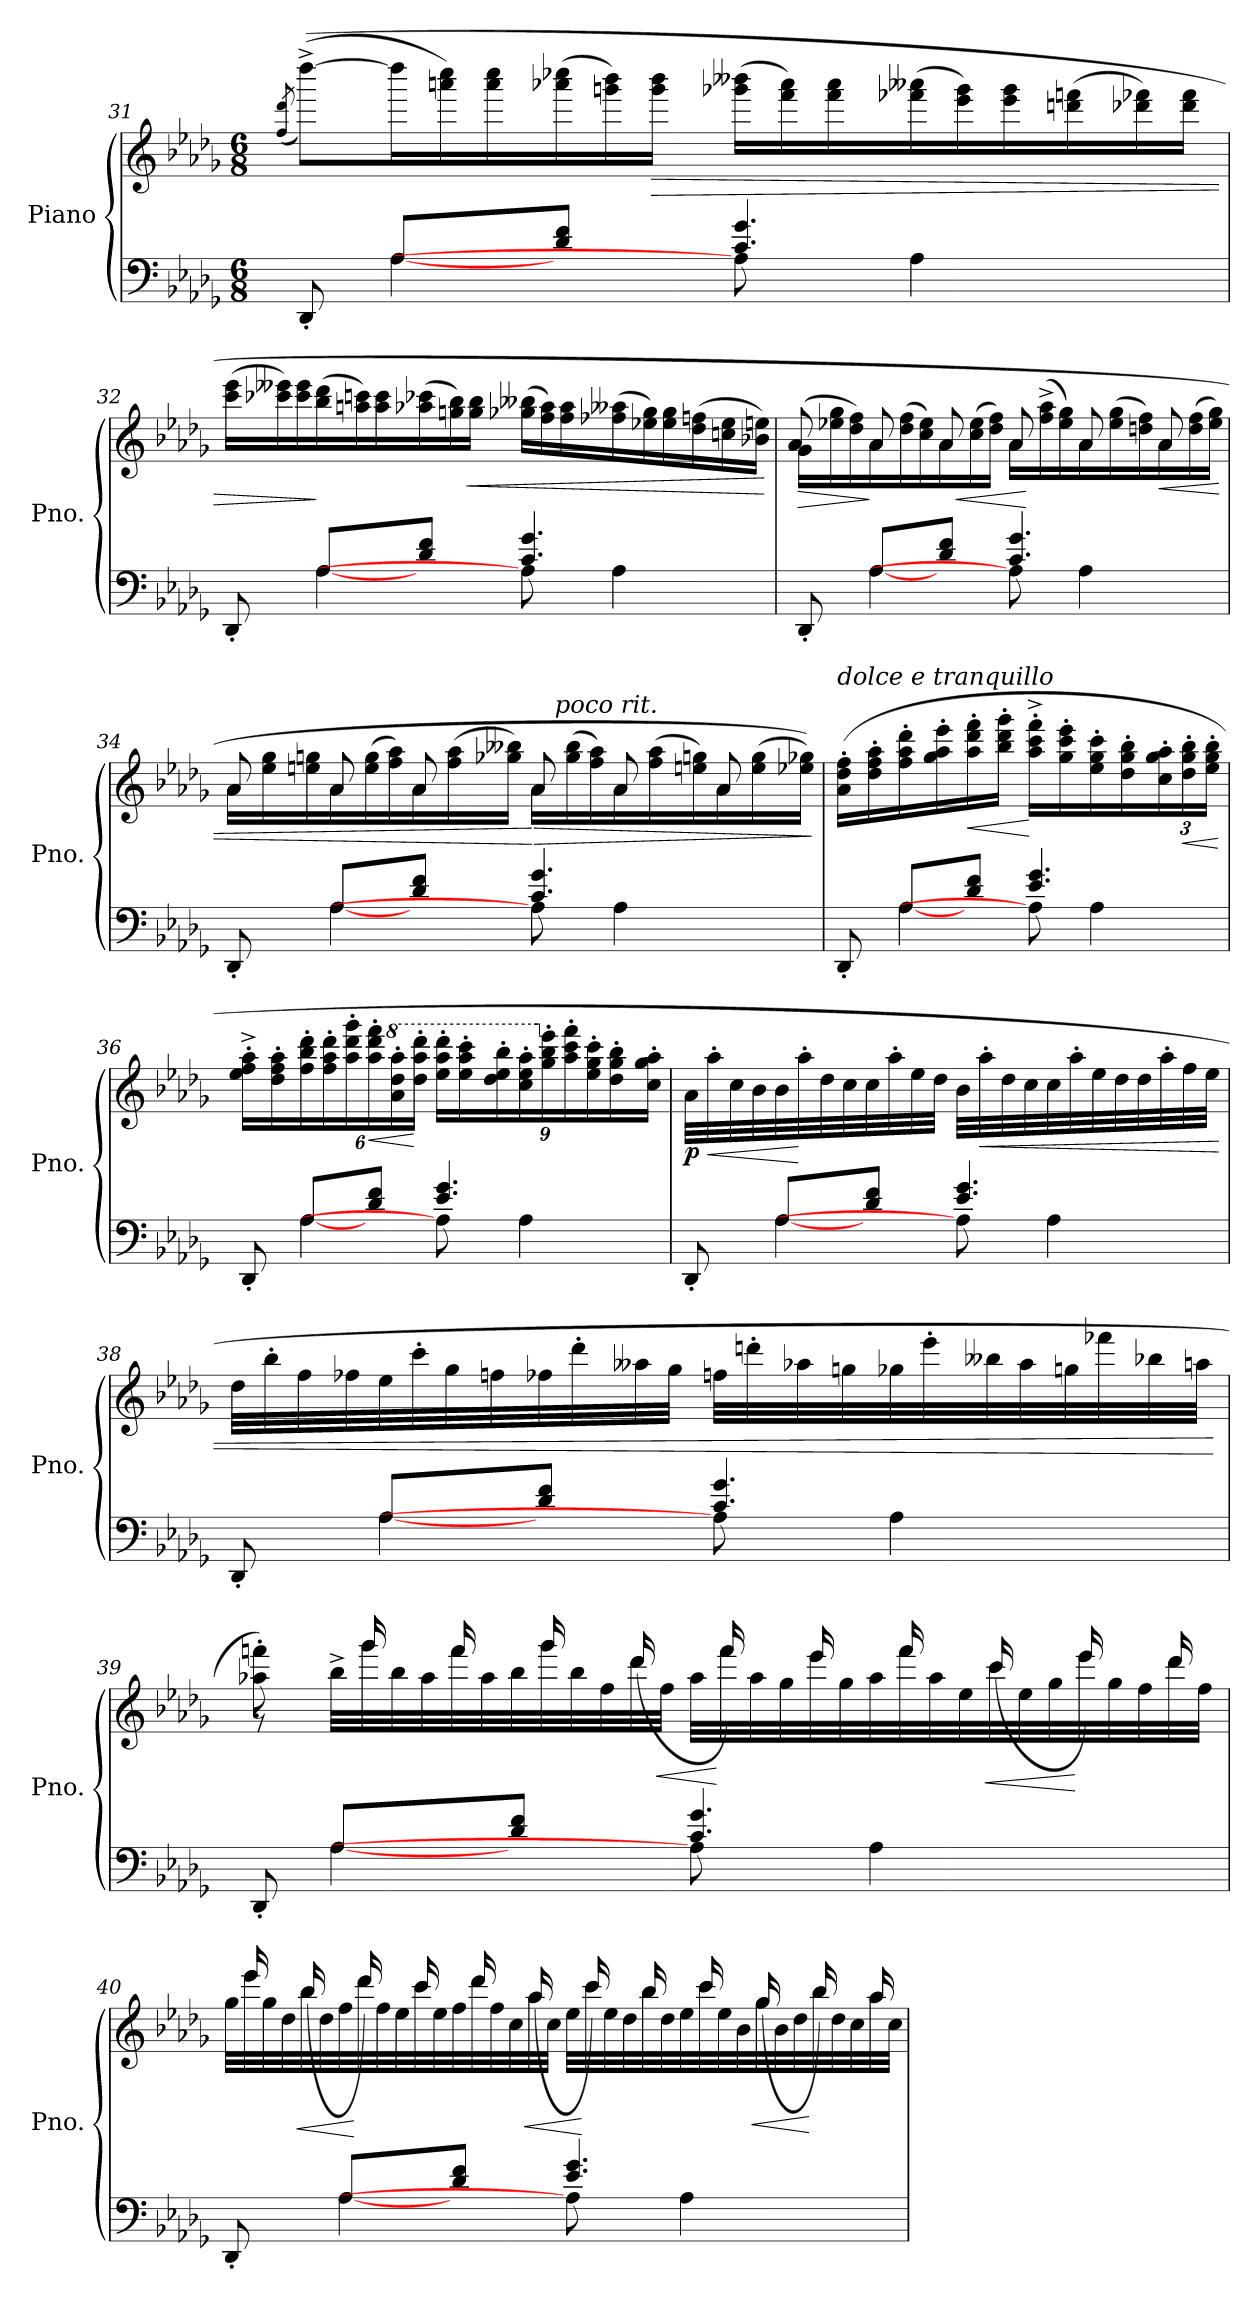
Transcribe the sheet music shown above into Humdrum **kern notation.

**kern	**kern	**dynam
*part1	*part1	*part1
*staff2	*staff1	*staff1/2
*I"Piano	*	*
*I'Pno.	*	*
!!LO:LB:g=z
*clefF4	*clefG2	*
*k[b-e-a-d-g-]	*k[b-e-a-d-g-]	*
*M6/8	*M6/8	*
=31	=31	=31
.	(>8qff/ 8qddd-/	.
*^	*	*
8DD-'/	8ryy	(([8dddd-^\L)	.
*	*	*Xtuplet	*
4A-\	[8A-/L	24dddd-\L]	.
.	.	24aaan\ 24cccc\)	.
.	.	24aaa\ 24cccc\	.
.	8d-/ 8f/J	(24aaa-X\ 24cccc-X\	.
.	.	24gggn\ 24bbb-\)	.
!	!	!	!LO:HP:b
.	.	24ggg\ 24bbb-\JJ	>
8A-\]	4.c/ 4.g-/	(24ggg-X\ 24bbb--X\LL	.
.	.	24fff\ 24aaa-\)	.
.	.	24fff\ 24aaa-\	.
4A-\	.	(24fff-X\ 24aaa--X\	.
.	.	24eee-\ 24ggg-\)	.
.	.	24eee-\ 24ggg-\	.
.	.	(24dddn\ 24fffn\	.
.	.	24ddd-X\ 24fff-X\)	.
.	.	24ddd-\ 24fff-\JJ	.
=32	=32	=32	=32
8DD-'/	8ryy	(24ccc\ 24eee-\LL	.
.	.	24ccc-X\ 24eee--X\)	.
.	.	24ccc-\ 24eee--\	.
4A-\	[8A-/L	(24bb-\ 24ddd-\	]
.	.	24aan\ 24cccn\)	.
.	.	24aa\ 24ccc\	.
.	8d-/ 8f/J	(24aa-X\ 24ccc-X\	.
.	.	24ggn\ 24bb-\)	.
!	!	!	!LO:HP:b
.	.	24gg\ 24bb-\JJ	<
8A-\]	4.c/ 4.g-/	(24gg-X\ 24bb--X\LL	.
.	.	24ff\ 24aa-\)	.
.	.	24ff\ 24aa-\	.
4A-\	.	(24ff-X\ 24aa--X\	.
.	.	24ee-X\ 24gg-\)	.
.	.	24ee-\ 24gg-\	.
.	.	(24dd-\ 24ffn\	.
.	.	24ccn\ 24ee-\	.
.	.	24b-X\ 24een\JJ)	.
*v	*v	*	*
.	.	[
!!LO:PB:g=z
=33	=33	=33
*^	*	*
!	!	!	!LO:HP:b
*	*	*^	*
8DD-'/	8ryy	(>24g-\LL	8a-/	>
.	.	24ee-X\ 24gg-\	.	.
.	.	24dd-\ 24ff\)	.	.
4A-\	[8A-/L	24a-\	8a-/	]
.	.	(>24dd-\ 24ff\	.	.
.	.	24cc\ 24ee-\)	.	.
.	8d-/ 8f/J	24a-\	8a-/	.
!	!	!	!	!LO:HP:b
.	.	(>24cc\ 24ee-\	.	<
.	.	24dd-\ 24ff\JJ)	.	.
8A-\]	4.c/ 4.g-/	24a-\LL	8a-/	.
.	.	(>24ff\^ 24aa-\^	.	[
.	.	24ee-\ 24gg-\)	.	.
4A-\	.	24a-\	8a-/	.
.	.	(>24ee-\ 24gg-\	.	.
.	.	24ddn\ 24ff\)	.	.
!	!	!	!	!LO:HP:b
.	.	24a-\	8a-/	<
.	.	(>24dd\ 24ff\	.	.
.	.	24ee-\ 24gg-\JJ)	.	.
=34	=34	=34	=34	=34
8DD-'/	8ryy	24a-\LL	8a-/	.
.	.	24ee-\ 24gg-\	.	.
.	.	24een\ 24ggn\	.	.
4A-\	[8A-/L	24a-\	8a-/	.
.	.	(>24ee\ 24gg\	.	.
.	.	24ff\ 24aa-\)	.	.
.	8d-/ 8f/J	24a-\	8a-/	.
.	.	(>24ff\ 24aa-\	.	.
.	.	24gg-X\ 24bb--X\JJ)	.	.
!	!	!	!	!LO:HP:n=1:b
8A-\]	4.c/ 4.g-/	24a-\LL	8a-/	[ >
!	!	!LO:TX:a:i:t=poco rit.	!	!
.	.	(>24gg-\ 24bb--\	.	.
.	.	24ff\ 24aa-\)	.	.
4A-\	.	24a-\	8a-/	.
.	.	(>24ff\ 24aa-\	.	.
.	.	24een\ 24ggn\)	.	.
.	.	24a-\	8a-/	.
.	.	(>24ee\ 24gg\	.	.
.	.	24ee-X\ 24gg-X\JJ))	.	.
*v	*v	*	*	*
*	*v	*v	*
.	.	]
!!LO:LB:g=z
=35	=35	=35
*^	*	*
!	!	!LO:TX:a:i:t=dolce e tranquillo	!
8DD-'/	8ryy	(16a-\' 16dd-\' 16ff\'LL	.
.	.	16dd-\' 16ff\' 16aa-\'	.
4A-\	[8A-/L	16ff\' 16aa-\' 16ddd-\'	.
.	.	16gg-\' 16aa-\' 16eee-\'	.
!	!	!	!LO:HP:b
.	8d-/ 8f/J	16aa-\' 16ddd-\' 16fff\'	<
.	.	16bb-\' 16ddd-\' 16ggg-\'JJ	.
8A-\]	4.e-/ 4.g-/	16aa-\^' 16ccc\^' 16fff\^'LL	[
.	.	16gg-\' 16ccc\' 16eee-\'	.
4A-\	.	16ee-\' 16gg-\' 16ccc\'	.
.	.	16dd-\' 16gg-\' 16bb-\'	.
*	*	*tuplet	*
*	*	*Xbrackettup	*
.	.	24cc\' 24gg-\' 24aa-\'	.
!	!	!	!LO:HP:b
.	.	24dd-\' 24gg-\' 24bb-\'	<
.	.	24ee-\' 24gg-\' 24bb-\'JJ	.
*v	*v	*	*
.	.	[
=36	=36	=36
*^	*	*
8DD-'/	8ryy	16ee-\'^ 16ff\'^ 16aa-\'^LL	.
.	.	16dd-\' 16ff\' 16aa-\'	.
4A-\	[8A-/L	24ff\' 24bb-\' 24ddd-\'	.
.	.	24ff\' 24aa-\' 24ddd-\'	.
.	.	24aa-\' 24ddd-\' 24ggg-\'	.
!	!	!	!LO:HP:b
.	8d-/ 8f/J	24aa-\' 24ddd-\' 24fff\'	<
*	*	*8va	*
.	.	24aa-\' 24ddd-\' 24aaa-\'	.
.	.	24ddd-\' 24aaa-\' 24dddd-\'JJ	[
8A-\]	4.e-/ 4.g-/	24eee-\' 24aaa-\' 24dddd-\'LL	.
.	.	24eee-\' 24aaa-\' 24cccc\'	.
.	.	24ddd-\' 24eee-\' 24bbb-\'	.
4A-\	.	24ccc\' 24eee-\' 24aaa-\'	.
*	*	*X8va	*
.	.	24gg-\' 24bb-\' 24eee-\'	.
.	.	24aa-\' 24ccc\' 24fff\'	.
.	.	24ee-\' 24gg-\' 24ccc\'	.
.	.	24dd-\' 24gg-\' 24bb-\'	.
.	.	24cc\' 24gg-\' 24aa-\'JJ	.
!!LO:LB:g=z
=37	=37	=37	=37
!	!	!	!LO:DY:b
8DD-'/	8ryy	32a-\LLL	p
!	!	!	!LO:HP:b
.	.	32aa-'\	<
.	.	32cc\	.
.	.	32b-\	.
4A-\	[8A-/L	32b-\	.
.	.	32aa-'\	[
.	.	32dd-\	.
.	.	32cc\	.
.	8d-/ 8f/J	32cc\	.
.	.	32aa-'\	.
.	.	32ee-\	.
.	.	32dd-\JJJ	.
8A-\]	4.e-/ 4.g-/	32b-\LLL	.
!	!	!	!LO:HP:b
.	.	32aa-'\	<
.	.	32dd-\	.
.	.	32cc\	.
4A-\	.	32cc\	.
.	.	32aa-'\	.
.	.	32ee-\	.
.	.	32dd-\	.
.	.	32dd-\	.
.	.	32aa-'\	.
.	.	32ff\	.
.	.	32ee-\JJJ	.
=38	=38	=38	=38
8DD-'/	8ryy	32dd-\LLL	.
.	.	32bb-'\	.
.	.	32ff\	.
.	.	32ff-X\	.
4A-\	[8A-/L	32ee-\	.
.	.	32ccc'\	.
.	.	32gg-\	.
.	.	32ffn\	.
.	8d-/ 8f/J	32ff-X\	.
.	.	32ddd-'\	.
.	.	32aa--X\	.
.	.	32gg-\JJJ	.
8A-\]	4.c/ 4.g-/	32ffn\LLL	.
.	.	32dddn'\	.
.	.	32aa-X\	.
.	.	32ggn\	.
4A-\	.	32gg-X\	.
.	.	32eee-'\	.
.	.	32bb--X\	.
.	.	32aa-\	.
.	.	32ggn\	.
.	.	32fff-X\	.
.	.	32bb-X\	.
.	.	32aan\JJJ	.
*v	*v	*	*
.	.	[
!!LO:LB:g=z
=39	=39	=39
*^	*^	*
!	!	!	!	!LO:DY:b
8DD-'/	8ryy	8aa-X\' 8fffn\')	8r	other-dynamics
*	*	*Xtuplet	*	*
4A-\	[8A-/L	48bb-^\LLL	48ryy	.
.	.	48ggg-\	24ggg-/	.
.	.	48bb-\	.	.
.	.	48aa-\	48ryy	.
.	.	48fff\	24fff/	.
.	.	48aa-\	.	.
.	8d-/ 8f/J	48bb-\	48ryy	.
.	.	48ggg-\	24ggg-/	.
.	.	48bb-\	.	.
.	.	48ff\	48ryy	.
.	.	48ddd-\	(24ddd-/	.
!	!	!	!	!LO:HP:b
.	.	48ff\JJJ	.	<
8A-\]	4.c/ 4.g-/	48aa-\LLL	48ryy	.
.	.	48fff\	24fff/)	[
.	.	48aa-\	.	.
.	.	48gg-\	48ryy	.
.	.	48eee-\	24eee-/	.
.	.	48gg-\	.	.
4A-\	.	48aa-\	48ryy	.
.	.	48fff\	24fff/	.
.	.	48aa-\	.	.
.	.	48ee-\	48ryy	.
!	!	!	!	!LO:HP:b
.	.	48ccc\	(>24ccc/	<
.	.	48ee-\	.	.
.	.	48gg-\	48ryy	.
.	.	48eee-\	24eee-/)	[
.	.	48gg-\	.	.
.	.	48ff\	48ryy	.
.	.	48ddd-\	24ddd-/	.
.	.	48ff\JJJ	.	.
!!LO:LB:g=z	!!
=40	=40	=40	=40	=40
8DD-'/	8ryy	48gg-\LLL	48ryy	.
.	.	48eee-\	24eee-/	.
.	.	48gg-\	.	.
.	.	48dd-\	48ryy	.
!	!	!	!	!LO:HP:b
.	.	48bb-\	(24bb-/	<
.	.	48dd-\	.	.
4A-\	[8A-/L	48ff\	48ryy	.
.	.	48ddd-\	24ddd-/)	[
.	.	48ff\	.	.
.	.	48ee-\	48ryy	.
.	.	48ccc\	24ccc/	.
.	.	48ee-\	.	.
.	8d-/ 8f/J	48ff\	48ryy	.
.	.	48ddd-\	24ddd-/	.
.	.	48ff\	.	.
.	.	48cc\	48ryy	.
!	!	!	!	!LO:HP:b
.	.	48aa-\	(24aa-/	<
.	.	48cc\JJJ	.	.
8A-\]	4.e-/ 4.g-/	48ee-\LLL	48ryy	.
.	.	48ccc\	24ccc/)	[
.	.	48ee-\	.	.
.	.	48dd-\	48ryy	.
.	.	48bb-\	24bb-/	.
.	.	48dd-\	.	.
4A-\	.	48ee-\	48ryy	.
.	.	48ccc\	24ccc/	.
.	.	48ee-\	.	.
.	.	48b-\	48ryy	.
!	!	!	!	!LO:HP:b
.	.	48gg-\	(24gg-/	<
.	.	48b-\	.	.
.	.	48dd-\	48ryy	.
.	.	48bb-\	24bb-/)	[
.	.	48dd-\	.	.
.	.	48cc\	48ryy	.
.	.	48aa-\	24aa-/	.
.	.	48cc\JJJ	.	.
*v	*v	*	*	*
*	*v	*v	*
=	=	=
*-	*-	*-
